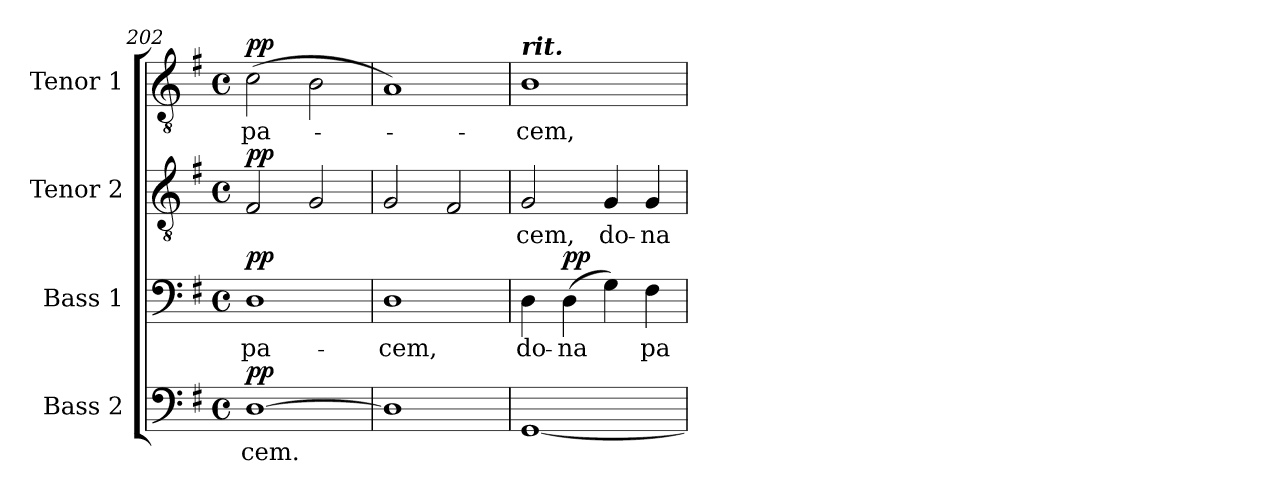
**kern	**text	**dynam	**kern	**text	**dynam	**kern	**text	**dynam	**kern	**text	**dynam
*part4	*part4	*part4	*part3	*part3	*part3	*part2	*part2	*part2	*part1	*part1	*part1
*staff4	*staff4	*staff4	*staff3	*staff3	*staff3	*staff2	*staff2	*staff2	*staff1	*staff1	*staff1
*I"Bass 2	*	*	*I"Bass 1	*	*	*I"Tenor 2	*	*	*I"Tenor 1	*	*
*I'B. 2	*	*	*I'B. 1	*	*	*I'T. 2	*	*	*I'T. 1	*	*
*clefF4	*	*	*clefF4	*	*	*clefGv2	*	*	*clefGv2	*	*
*k[f#]	*	*	*k[f#]	*	*	*k[f#]	*	*	*k[f#]	*	*
*G:	*	*	*G:	*	*	*G:	*	*	*G:	*	*
*M4/4	*	*	*M4/4	*	*	*M4/4	*	*	*M4/4	*	*
*met(c)	*	*	*met(c)	*	*	*met(c)	*	*	*met(c)	*	*
=202	=202	=202	=202	=202	=202	=202	=202	=202	=202	=202	=202
!	!LO:LY:b	!LO:DY:a	!	!LO:LY:b	!LO:DY:a	!	!	!LO:DY:a	!	!LO:LY:b	!LO:DY:a
[1D	-cem.	pp	1D	pa-	pp	2F#/	.	pp	(>2c\	pa-	pp
.	.	.	.	.	.	2G/	.	.	2B\	.	.
=203	=203	=203	=203	=203	=203	=203	=203	=203	=203	=203	=203
!	!	!	!	!LO:LY:b	!	!	!	!	!	!	!
1D]	.	.	1D	-cem,	.	2G/	.	.	1A)	.	.
.	.	.	.	.	.	2F#/	.	.	.	.	.
=204	=204	=204	=204	=204	=204	=204	=204	=204	=204	=204	=204
!	!	!	!	!	!	!	!	!	!LO:TX:a:Bi:t=rit.	!	!
!	!	!	!	!LO:LY:b	!	!	!LO:LY:b	!	!	!LO:LY:b	!
[1GG	.	.	4D\	do-	.	2G/	-cem,	.	1B	-cem,	.
!	!	!	!	!LO:LY:b	!LO:DY:a	!	!	!	!	!	!
.	.	.	(>4D\	-na	pp	.	.	.	.	.	.
!	!	!	!	!	!	!	!LO:LY:b	!	!	!	!
.	.	.	4G\)	.	.	4G/	do-	.	.	.	.
!	!	!	!	!LO:LY:b	!	!	!LO:LY:b	!	!	!	!
.	.	.	4F#\	pa-	.	4G/	-na	.	.	.	.
=	=	=	=	=	=	=	=	=	=	=	=
*-	*-	*-	*-	*-	*-	*-	*-	*-	*-	*-	*-
